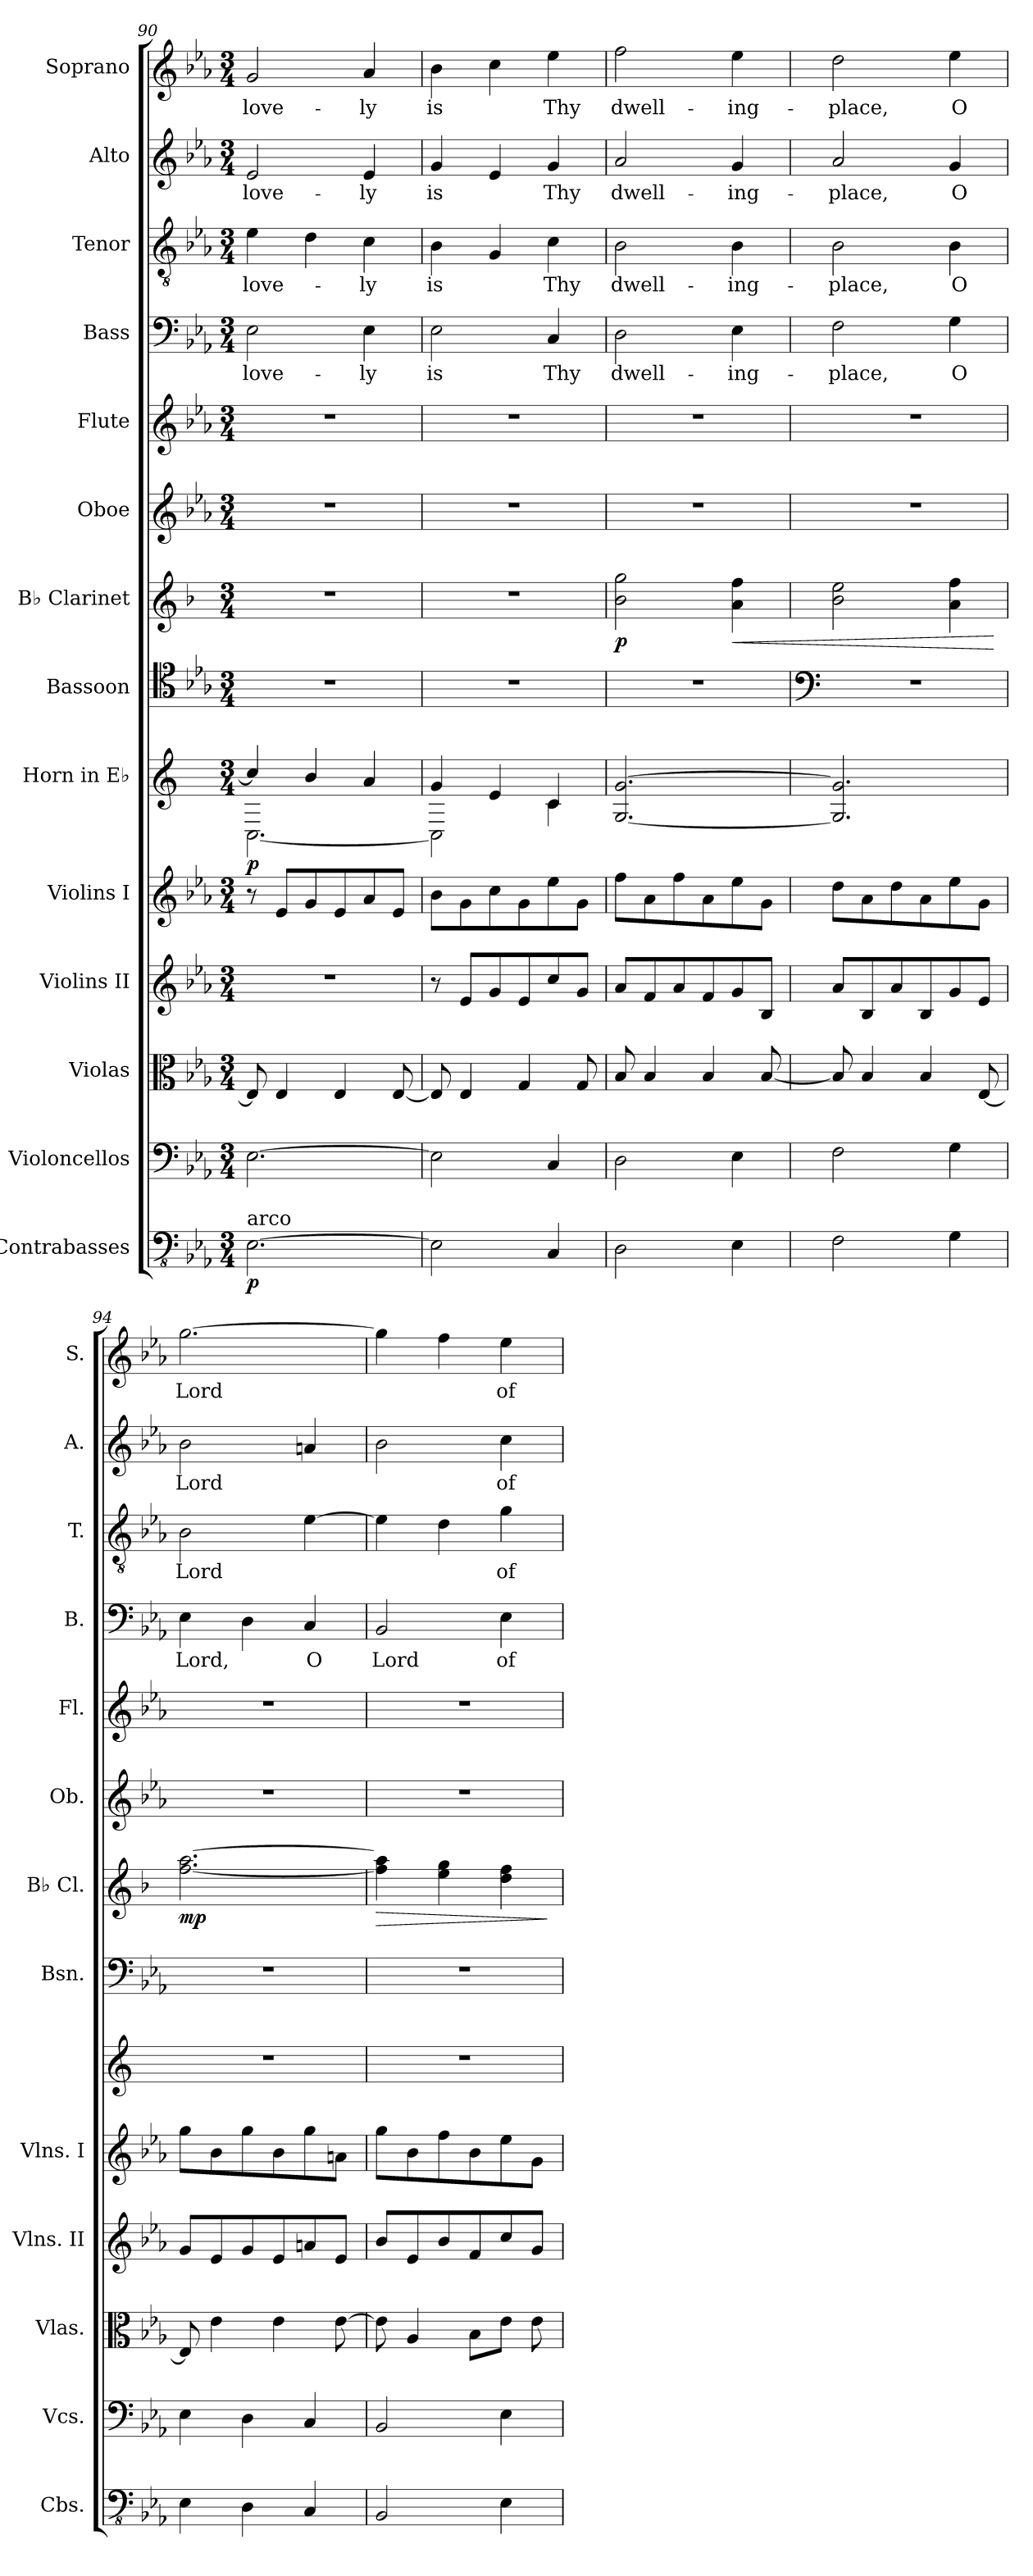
**kern	**dynam	**kern	**kern	**kern	**kern	**kern	**dynam	**kern	**kern	**dynam	**kern	**kern	**kern	**text	**kern	**text	**kern	**text	**kern	**text
*part14	*part14	*part13	*part12	*part11	*part10	*part9	*part9	*part8	*part7	*part7	*part6	*part5	*part4	*part4	*part3	*part3	*part2	*part2	*part1	*part1
*staff14	*staff14	*staff13	*staff12	*staff11	*staff10	*staff9	*staff9	*staff8	*staff7	*staff7	*staff6	*staff5	*staff4	*staff4	*staff3	*staff3	*staff2	*staff2	*staff1	*staff1
*I"Contrabasses	*	*I"Violoncellos	*I"Violas	*I"Violins II	*I"Violins I	*I"Horn in E♭	*	*I"Bassoon	*I"B♭ Clarinet	*	*I"Oboe	*I"Flute	*I"Bass	*	*I"Tenor	*	*I"Alto	*	*I"Soprano	*
*I'Cbs.	*	*I'Vcs.	*I'Vlas.	*I'Vlns. II	*I'Vlns. I	*	*	*I'Bsn.	*I'B♭ Cl.	*	*I'Ob.	*I'Fl.	*I'B.	*	*I'T.	*	*I'A.	*	*I'S.	*
*clefFv4	*	*clefF4	*clefC3	*clefG2	*clefG2	*clefG2	*	*clefC4	*clefG2	*	*clefG2	*clefG2	*clefF4	*	*clefGv2	*	*clefG2	*	*clefG2	*
*	*	*	*	*	*	*ITrd5c9	*	*	*ITrd1c2	*	*	*	*	*	*	*	*	*	*	*
*k[b-e-a-]	*	*k[b-e-a-]	*k[b-e-a-]	*k[b-e-a-]	*k[b-e-a-]	*k[b-e-a-]	*	*k[b-e-a-]	*k[b-e-a-]	*	*k[b-e-a-]	*k[b-e-a-]	*k[b-e-a-]	*	*k[b-e-a-]	*	*k[b-e-a-]	*	*k[b-e-a-]	*
*M3/4	*	*M3/4	*M3/4	*M3/4	*M3/4	*M3/4	*	*M3/4	*M3/4	*	*M3/4	*M3/4	*M3/4	*	*M3/4	*	*M3/4	*	*M3/4	*
=90	=90	=90	=90	=90	=90	=90	=90	=90	=90	=90	=90	=90	=90	=90	=90	=90	=90	=90	=90	=90
*	*	*	*	*	*	*^	*	*	*	*	*	*	*	*	*	*	*	*	*	*
!LO:TX:a:t=arco	!	!	!	!	!	!	!	!	!	!	!	!	!	!	!	!	!	!	!	!	!
!	!LO:DY:b	!	!	!	!	!	!	!LO:DY:b	!	!	!	!	!	!	!LO:LY:b	!	!LO:LY:b	!	!LO:LY:b	!	!LO:LY:b
[2.EE-\	p	[2.E-\	8E-/]	2.r	8r	4e-/]	[2.EE-\	p	2.r	2.r	.	2.r	2.r	2E-\	love-	4e-\	love-	2e-/	love-	2g/	love-
.	.	.	4E-/	.	8e-/L	.	.	.	.	.	.	.	.	.	.	.	.	.	.	.	.
.	.	.	.	.	8g/	4d/	.	.	.	.	.	.	.	.	.	4d\	.	.	.	.	.
.	.	.	4E-/	.	8e-/	.	.	.	.	.	.	.	.	.	.	.	.	.	.	.	.
!	!	!	!	!	!	!	!	!	!	!	!	!	!	!	!LO:LY:b	!	!LO:LY:b	!	!LO:LY:b	!	!LO:LY:b
.	.	.	.	.	8a-/	4c/	.	.	.	.	.	.	.	4E-\	-ly	4c\	-ly	4e-/	-ly	4a-/	-ly
.	.	.	[8E-/	.	8e-/J	.	.	.	.	.	.	.	.	.	.	.	.	.	.	.	.
=91	=91	=91	=91	=91	=91	=91	=91	=91	=91	=91	=91	=91	=91	=91	=91	=91	=91	=91	=91	=91	=91
!	!	!	!	!	!	!	!	!	!	!	!	!	!	!	!LO:LY:b	!	!LO:LY:b	!	!LO:LY:b	!	!LO:LY:b
2EE-\]	.	2E-\]	8E-/]	8r	8b-\L	4B-/	2EE-\]	.	2.r	2.r	.	2.r	2.r	2E-\	is	4B-\	is	4g/	is	4b-\	is
.	.	.	4E-/	8e-/L	8g\	.	.	.	.	.	.	.	.	.	.	.	.	.	.	.	.
.	.	.	.	8g/	8cc\	4G/	.	.	.	.	.	.	.	.	.	4G/	.	4e-/	.	4cc\	.
.	.	.	4G/	8e-/	8g\	.	.	.	.	.	.	.	.	.	.	.	.	.	.	.	.
!	!	!	!	!	!	!	!	!	!	!	!	!	!	!	!LO:LY:b	!	!LO:LY:b	!	!LO:LY:b	!	!LO:LY:b
4CC/	.	4C/	.	8cc/	8ee-\	4E-/	4E-\	.	.	.	.	.	.	4C/	Thy	4c\	Thy	4g/	Thy	4ee-\	Thy
.	.	.	8G/	8g/J	8g\J	.	.	.	.	.	.	.	.	.	.	.	.	.	.	.	.
*	*	*	*	*	*	*v	*v	*	*	*	*	*	*	*	*	*	*	*	*	*	*
=92	=92	=92	=92	=92	=92	=92	=92	=92	=92	=92	=92	=92	=92	=92	=92	=92	=92	=92	=92	=92
!	!	!	!	!	!	!	!	!	!	!LO:DY:b	!	!	!	!LO:LY:b	!	!LO:LY:b	!	!LO:LY:b	!	!LO:LY:b
2DD\	.	2D\	8B-/	8a-/L	8ff\L	[2.BB-/ [2.B-/	.	2.r	2a-\ 2ff\	p	2.r	2.r	2D\	dwell-	2B-\	dwell-	2a-/	dwell-	2ff\	dwell-
.	.	.	4B-/	8f/	8a-\	.	.	.	.	.	.	.	.	.	.	.	.	.	.	.
.	.	.	.	8a-/	8ff\	.	.	.	.	.	.	.	.	.	.	.	.	.	.	.
.	.	.	4B-/	8f/	8a-\	.	.	.	.	.	.	.	.	.	.	.	.	.	.	.
!	!	!	!	!	!	!	!	!	!	!LO:HP:b	!	!	!	!LO:LY:b	!	!LO:LY:b	!	!LO:LY:b	!	!LO:LY:b
4EE-\	.	4E-\	.	8g/	8ee-\	.	.	.	4g\ 4ee-\	<	.	.	4E-\	-ing-	4B-\	-ing-	4g/	-ing-	4ee-\	-ing-
.	.	.	[8B-/	8B-/J	8g\J	.	.	.	.	.	.	.	.	.	.	.	.	.	.	.
!!LO:PB:g=z
=93	=93	=93	=93	=93	=93	=93	=93	=93	=93	=93	=93	=93	=93	=93	=93	=93	=93	=93	=93	=93
*	*	*	*	*	*	*	*	*clefF4	*	*	*	*	*	*	*	*	*	*	*	*
!	!	!	!	!	!	!	!	!	!	!	!	!	!	!LO:LY:b	!	!LO:LY:b	!	!LO:LY:b	!	!LO:LY:b
2FF\	.	2F\	8B-/]	8a-/L	8dd\L	2.BB-/] 2.B-/]	.	2.r	2a-\ 2dd\	.	2.r	2.r	2F\	-place,	2B-\	-place,	2a-/	-place,	2dd\	-place,
.	.	.	4B-/	8B-/	8a-\	.	.	.	.	.	.	.	.	.	.	.	.	.	.	.
.	.	.	.	8a-/	8dd\	.	.	.	.	.	.	.	.	.	.	.	.	.	.	.
.	.	.	4B-/	8B-/	8a-\	.	.	.	.	.	.	.	.	.	.	.	.	.	.	.
!	!	!	!	!	!	!	!	!	!	!	!	!	!	!LO:LY:b	!	!LO:LY:b	!	!LO:LY:b	!	!LO:LY:b
4GG\	.	4G\	.	8g/	8ee-\	.	.	.	4g\ 4ee-\	.	.	.	4G\	O	4B-\	O	4g/	O	4ee-\	O
.	.	.	[8E-/	8e-/J	8g\J	.	.	.	.	.	.	.	.	.	.	.	.	.	.	.
.	.	.	.	.	.	.	.	.	.	[	.	.	.	.	.	.	.	.	.	.
=94	=94	=94	=94	=94	=94	=94	=94	=94	=94	=94	=94	=94	=94	=94	=94	=94	=94	=94	=94	=94
!	!	!	!	!	!	!	!	!	!	!LO:DY:b	!	!	!	!LO:LY:b	!	!LO:LY:b	!	!LO:LY:b	!	!LO:LY:b
4EE-\	.	4E-\	8E-/]	8g/L	8gg\L	2.r	.	2.r	[2.ee-\ [2.gg\	mp	2.r	2.r	4E-\	Lord,	2B-\	Lord	2b-\	Lord	[2.gg\	Lord
.	.	.	4e-\	8e-/	8b-\	.	.	.	.	.	.	.	.	.	.	.	.	.	.	.
4DD\	.	4D\	.	8g/	8gg\	.	.	.	.	.	.	.	4D\	.	.	.	.	.	.	.
.	.	.	4e-\	8e-/	8b-\	.	.	.	.	.	.	.	.	.	.	.	.	.	.	.
!	!	!	!	!	!	!	!	!	!	!	!	!	!	!LO:LY:b	!	!	!	!	!	!
4CC/	.	4C/	.	8an/	8gg\	.	.	.	.	.	.	.	4C/	O	[4e-\	.	4an/	.	.	.
.	.	.	[8e-\	8e-/J	8an\J	.	.	.	.	.	.	.	.	.	.	.	.	.	.	.
=95	=95	=95	=95	=95	=95	=95	=95	=95	=95	=95	=95	=95	=95	=95	=95	=95	=95	=95	=95	=95
!	!	!	!	!	!	!	!	!	!	!LO:HP:b	!	!	!	!LO:LY:b	!	!	!	!	!	!
2BBB-/	.	2BB-/	8e-\]	8b-/L	8gg\L	2.r	.	2.r	4ee-\] 4gg\]	>	2.r	2.r	2BB-/	Lord	4e-\]	.	2b-\	.	4gg\]	.
.	.	.	4A-/	8e-/	8b-\	.	.	.	.	.	.	.	.	.	.	.	.	.	.	.
.	.	.	.	8b-/	8ff\	.	.	.	4dd\ 4ff\	.	.	.	.	.	4d\	.	.	.	4ff\	.
.	.	.	8B-\L	8f/	8b-\	.	.	.	.	.	.	.	.	.	.	.	.	.	.	.
!	!	!	!	!	!	!	!	!	!	!	!	!	!	!LO:LY:b	!	!LO:LY:b	!	!LO:LY:b	!	!LO:LY:b
4EE-\	.	4E-\	8e-\J	8cc/	8ee-\	.	.	.	4cc\ 4ee-\	.	.	.	4E-\	of	4g\	of	4cc\	of	4ee-\	of
.	.	.	8e-\	8g/J	8g\J	.	.	.	.	.	.	.	.	.	.	.	.	.	.	.
.	.	.	.	.	.	.	.	.	.	]	.	.	.	.	.	.	.	.	.	.
=	=	=	=	=	=	=	=	=	=	=	=	=	=	=	=	=	=	=	=	=
*-	*-	*-	*-	*-	*-	*-	*-	*-	*-	*-	*-	*-	*-	*-	*-	*-	*-	*-	*-	*-
